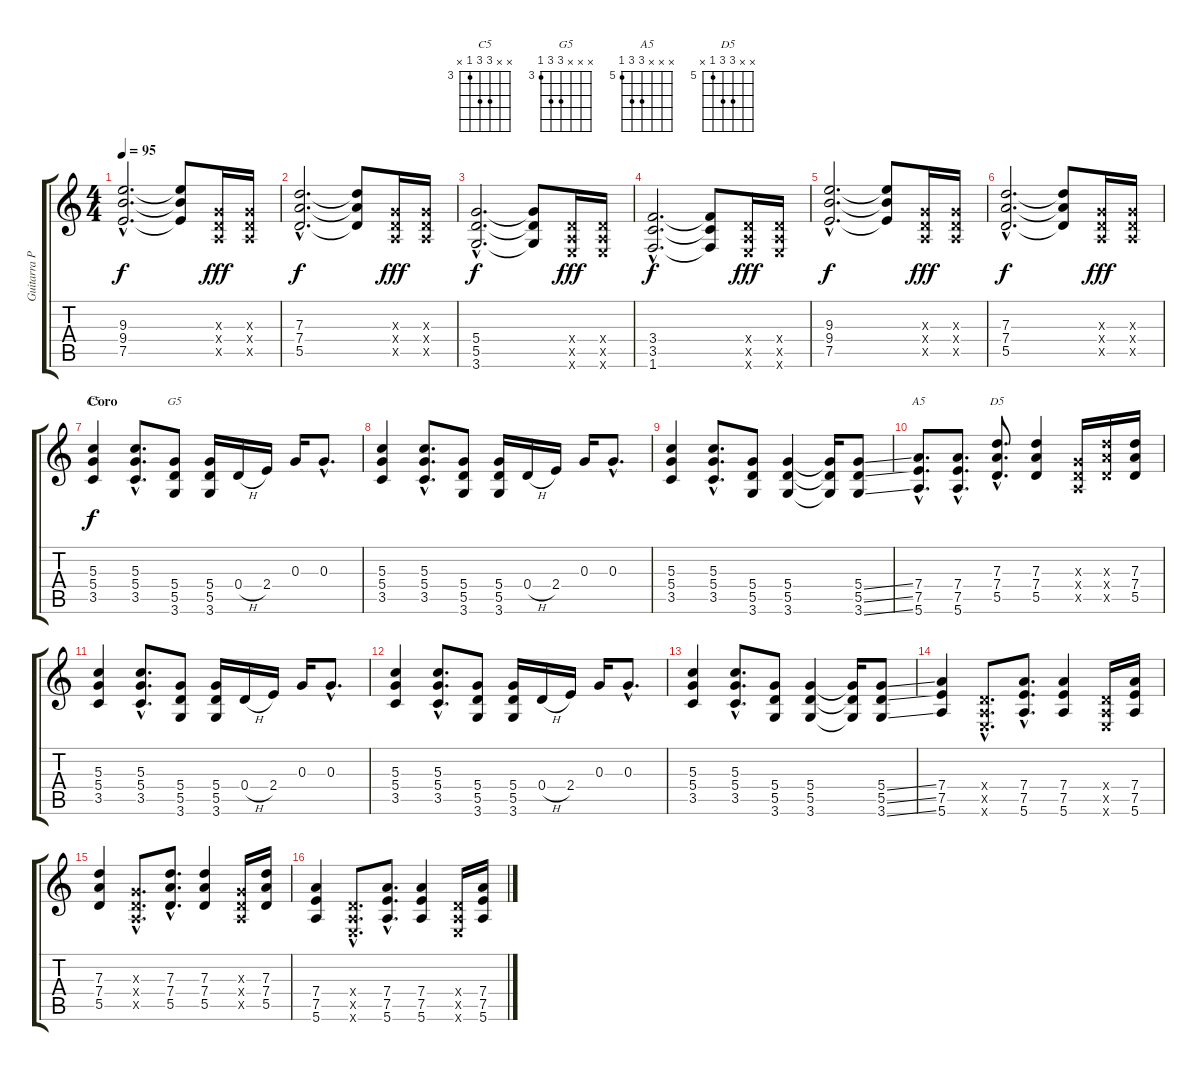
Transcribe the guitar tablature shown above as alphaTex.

\track ("Guitarra Primera" "Guitarra P") {instrument distortionguitar}
\staff {score tabs}
\tuning (E4 B3 G3 D3 A2 E2) {hide}
\chord ("C5" x x 5 5 3 x) {firstfret 3}
\chord ("G5" x x x 5 5 3) {firstfret 3}
\chord ("A5" x x x 7 7 5) {firstfret 5}
\chord ("D5" x x 7 7 5 x) {firstfret 5}
\ts (4 4)
\tempo 95
\clef g2
\ks c
(9.3{hac} 9.4{hac} 7.5{hac}).2{d dy f} (9.3{t} 9.4{t} 7.5{t}).8 (0.3{x} 0.4{x} 0.5{x}).16{dy fff} (0.3{x} 0.4{x} 0.5{x}).16 |
(7.3{hac} 7.4{hac} 5.5{hac}).2{d dy f} (7.3{t} 7.4{t} 5.5{t}).8 (0.3{x} 0.4{x} 0.5{x}).16{dy fff} (0.3{x} 0.4{x} 0.5{x}).16 |
(5.4{hac} 5.5{hac} 3.6{hac}).2{d dy f} (5.4{t} 5.5{t} 3.6{t}).8 (0.4{x} 0.5{x} 0.6{x}).16{dy fff} (0.4{x} 0.5{x} 0.6{x}).16 |
(3.4{hac} 3.5{hac} 1.6{hac}).2{d dy f} (3.4{t} 3.5{t} 1.6{t}).8 (0.4{x} 0.5{x} 0.6{x}).16{dy fff} (0.4{x} 0.5{x} 0.6{x}).16 |
(9.3{hac} 9.4{hac} 7.5{hac}).2{d dy f} (9.3{t} 9.4{t} 7.5{t}).8 (0.3{x} 0.4{x} 0.5{x}).16{dy fff} (0.3{x} 0.4{x} 0.5{x}).16 |
(7.3{hac} 7.4{hac} 5.5{hac}).2{d dy f} (7.3{t} 7.4{t} 5.5{t}).8 (0.3{x} 0.4{x} 0.5{x}).16{dy fff} (0.3{x} 0.4{x} 0.5{x}).16 |
\section ("" "Coro")
(5.3 5.4 3.5).4{ch "C5" dy f} (5.3{hac} 5.4{hac} 3.5{hac}).8{d} (5.4 5.5 3.6).8{ch "G5"} (5.4 5.5 3.6).16 0.4{h}.16 2.4.16 0.3.16 0.3{hac}.8{d} |
(5.3 5.4 3.5).4 (5.3{hac} 5.4{hac} 3.5{hac}).8{d} (5.4 5.5 3.6).8 (5.4 5.5 3.6).16 0.4{h}.16 2.4.16 0.3.16 0.3{hac}.8{d} |
(5.3 5.4 3.5).4 (5.3{hac} 5.4{hac} 3.5{hac}).8{d} (5.4 5.5 3.6).8 (5.4 5.5 3.6).4 (5.4{t} 5.5{t} 3.6{t}).16 (5.4{ss} 5.5{ss} 3.6{ss}).8 |
(7.4{hac} 7.5{hac} 5.6{hac}).8{d ch "A5"} (7.4{hac} 7.5{hac} 5.6{hac}).8{d} (7.3{hac} 7.4{hac} 5.5{hac}).8{d ch "D5"} (7.3 7.4 5.5).4 (0.3{x} 0.4{x} 0.5{x}).16 (7.3{x} 7.4{x} 5.5{x}).16 (7.3 7.4 5.5).16 |
(5.3 5.4 3.5).4 (5.3{hac} 5.4{hac} 3.5{hac}).8{d} (5.4 5.5 3.6).8 (5.4 5.5 3.6).16 0.4{h}.16 2.4.16 0.3.16 0.3{hac}.8{d} |
(5.3 5.4 3.5).4 (5.3{hac} 5.4{hac} 3.5{hac}).8{d} (5.4 5.5 3.6).8 (5.4 5.5 3.6).16 0.4{h}.16 2.4.16 0.3.16 0.3{hac}.8{d} |
(5.3 5.4 3.5).4 (5.3{hac} 5.4{hac} 3.5{hac}).8{d} (5.4 5.5 3.6).8 (5.4 5.5 3.6).4 (5.4{t} 5.5{t} 3.6{t}).16 (5.4{ss} 5.5{ss} 3.6{ss}).8 |
(7.4 7.5 5.6).4 (0.4{hac x} 0.5{hac x} 0.6{hac x}).8{d} (7.4{hac} 7.5{hac} 5.6{hac}).8{d} (7.4 7.5 5.6).4 (0.4{x} 0.5{x} 0.6{x}).16 (7.4 7.5 5.6).16 |
(7.3 7.4 5.5).4 (0.3{hac x} 0.4{hac x} 0.5{hac x}).8{d} (7.3{hac} 7.4{hac} 5.5{hac}).8{d} (7.3 7.4 5.5).4 (0.3{x} 0.4{x} 0.5{x}).16 (7.3 7.4 5.5).16 |
(7.4 7.5 5.6).4 (0.4{hac x} 0.5{hac x} 0.6{hac x}).8{d} (7.4{hac} 7.5{hac} 5.6{hac}).8{d} (7.4 7.5 5.6).4 (0.4{x} 0.5{x} 0.6{x}).16 (7.4 7.5 5.6).16
